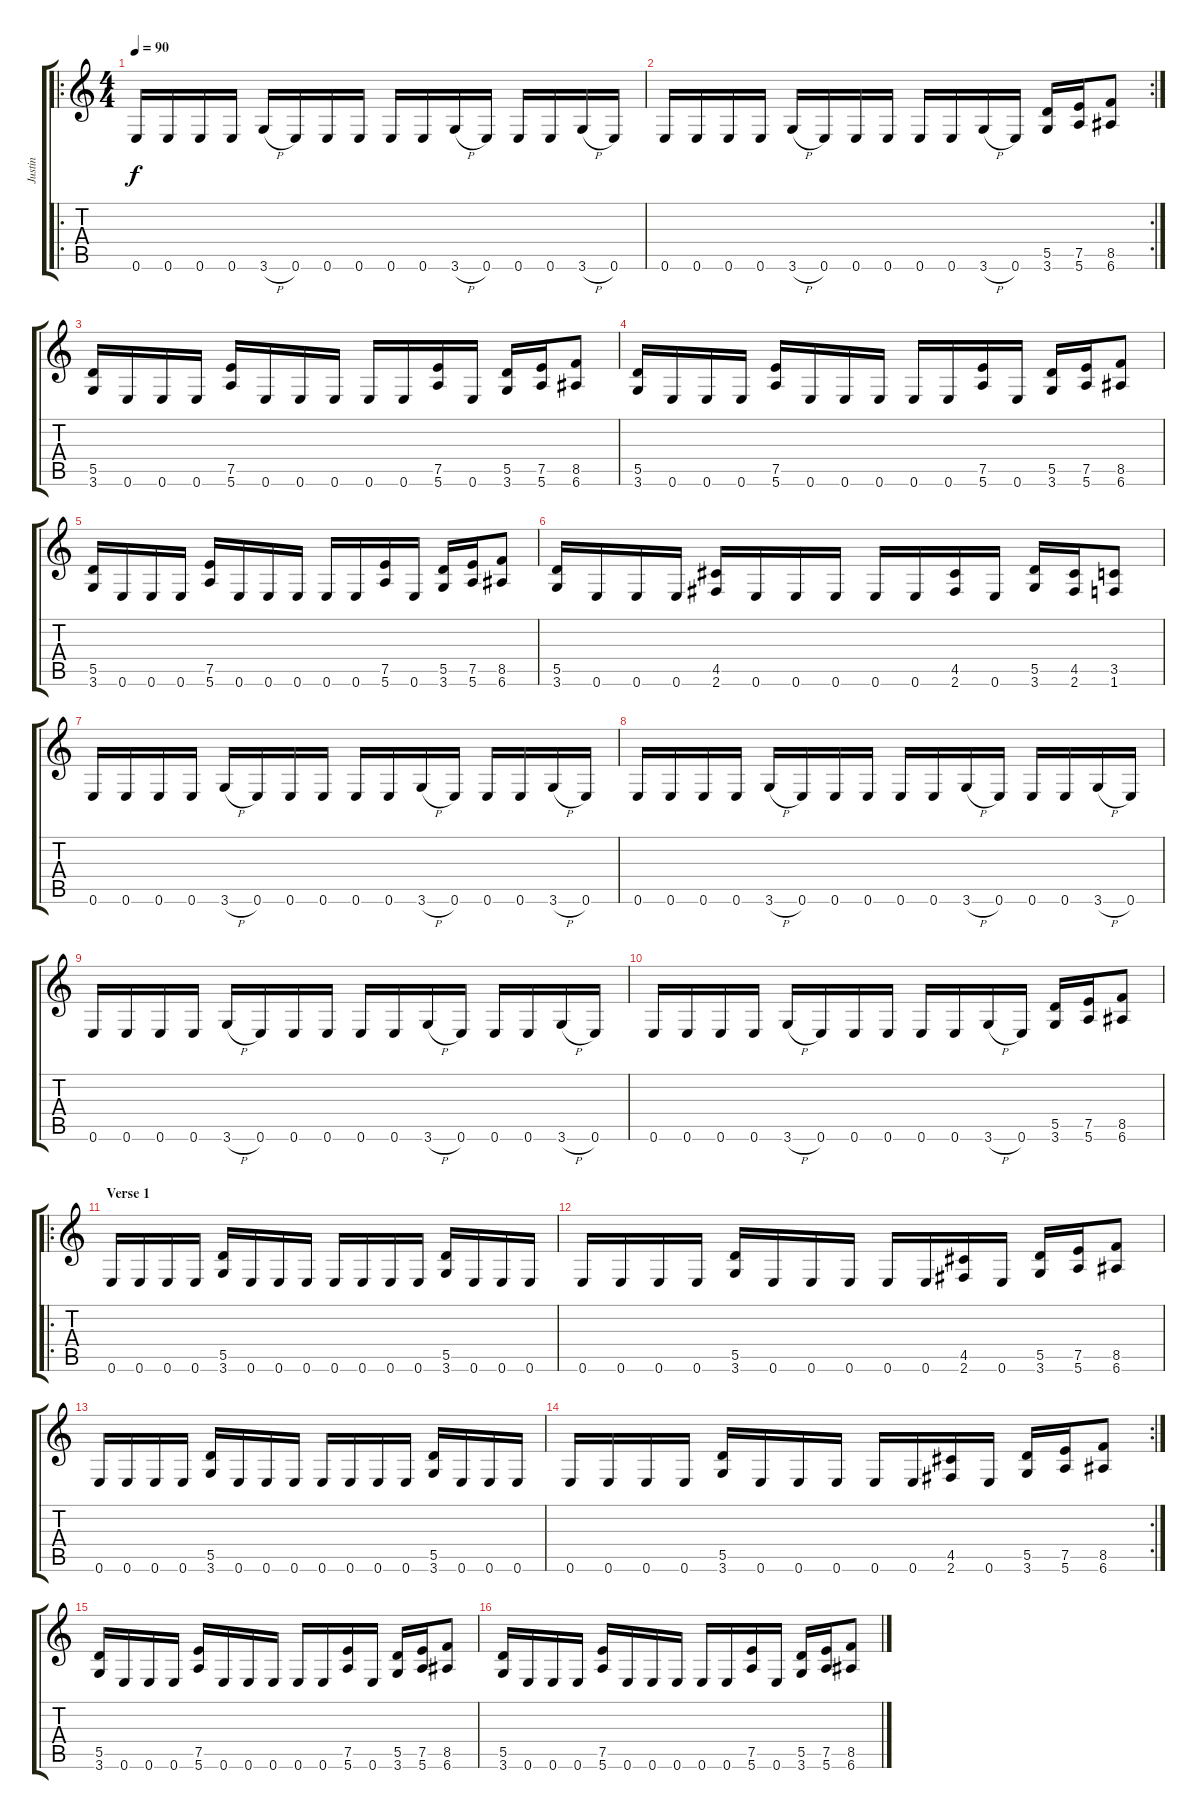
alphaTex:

\track ("Justin" "Justin") {instrument overdrivenguitar}
\staff {score tabs}
\tuning (E4 B3 G3 D3 A2 E2) {hide}
\ro
\ts (4 4)
\tempo 90
\clef g2
\ks c
0.6.16{txt "" dy f instrument overdrivenguitar} 0.6.16 0.6.16 0.6.16 3.6{h}.16 0.6.16 0.6.16 0.6.16 0.6.16 0.6.16 3.6{h}.16 0.6.16 0.6.16 0.6.16 3.6{h}.16 0.6.16 |
\rc 2
0.6.16 0.6.16 0.6.16 0.6.16 3.6{h}.16 0.6.16 0.6.16 0.6.16 0.6.16 0.6.16 3.6{h}.16 0.6.16 (5.5 3.6).16 (7.5 5.6).16 (8.5 6.6).8 |
(5.5 3.6).16 0.6.16 0.6.16 0.6.16 (7.5 5.6).16 0.6.16 0.6.16 0.6.16 0.6.16 0.6.16 (7.5 5.6).16 0.6.16 (5.5 3.6).16 (7.5 5.6).16 (8.5 6.6).8 |
(5.5 3.6).16 0.6.16 0.6.16 0.6.16 (7.5 5.6).16 0.6.16 0.6.16 0.6.16 0.6.16 0.6.16 (7.5 5.6).16 0.6.16 (5.5 3.6).16 (7.5 5.6).16 (8.5 6.6).8 |
(5.5 3.6).16 0.6.16 0.6.16 0.6.16 (7.5 5.6).16 0.6.16 0.6.16 0.6.16 0.6.16 0.6.16 (7.5 5.6).16 0.6.16 (5.5 3.6).16 (7.5 5.6).16 (8.5 6.6).8 |
(5.5 3.6).16 0.6.16 0.6.16 0.6.16 (4.5 2.6).16 0.6.16 0.6.16 0.6.16 0.6.16 0.6.16 (4.5 2.6).16 0.6.16 (5.5 3.6).16 (4.5 2.6).16 (3.5 1.6).8 |
0.6.16 0.6.16 0.6.16 0.6.16 3.6{h}.16 0.6.16 0.6.16 0.6.16 0.6.16 0.6.16 3.6{h}.16 0.6.16 0.6.16 0.6.16 3.6{h}.16 0.6.16 |
0.6.16 0.6.16 0.6.16 0.6.16 3.6{h}.16 0.6.16 0.6.16 0.6.16 0.6.16 0.6.16 3.6{h}.16 0.6.16 0.6.16 0.6.16 3.6{h}.16 0.6.16 |
0.6.16 0.6.16 0.6.16 0.6.16 3.6{h}.16 0.6.16 0.6.16 0.6.16 0.6.16 0.6.16 3.6{h}.16 0.6.16 0.6.16 0.6.16 3.6{h}.16 0.6.16 |
0.6.16 0.6.16 0.6.16 0.6.16 3.6{h}.16 0.6.16 0.6.16 0.6.16 0.6.16 0.6.16 3.6{h}.16 0.6.16 (5.5 3.6).16 (7.5 5.6).16 (8.5 6.6).8 |
\ro
\section ("" "Verse 1")
0.6.16 0.6.16 0.6.16 0.6.16 (5.5 3.6).16 0.6.16 0.6.16 0.6.16 0.6.16 0.6.16 0.6.16 0.6.16 (5.5 3.6).16 0.6.16 0.6.16 0.6.16 |
0.6.16 0.6.16 0.6.16 0.6.16 (5.5 3.6).16 0.6.16 0.6.16 0.6.16 0.6.16 0.6.16 (4.5 2.6).16 0.6.16 (5.5 3.6).16 (7.5 5.6).16 (8.5 6.6).8 |
0.6.16 0.6.16 0.6.16 0.6.16 (5.5 3.6).16 0.6.16 0.6.16 0.6.16 0.6.16 0.6.16 0.6.16 0.6.16 (5.5 3.6).16 0.6.16 0.6.16 0.6.16 |
\rc 2
0.6.16 0.6.16 0.6.16 0.6.16 (5.5 3.6).16 0.6.16 0.6.16 0.6.16 0.6.16 0.6.16 (4.5 2.6).16 0.6.16 (5.5 3.6).16 (7.5 5.6).16 (8.5 6.6).8 |
(5.5 3.6).16 0.6.16 0.6.16 0.6.16 (7.5 5.6).16 0.6.16 0.6.16 0.6.16 0.6.16 0.6.16 (7.5 5.6).16 0.6.16 (5.5 3.6).16 (7.5 5.6).16 (8.5 6.6).8 |
(5.5 3.6).16 0.6.16 0.6.16 0.6.16 (7.5 5.6).16 0.6.16 0.6.16 0.6.16 0.6.16 0.6.16 (7.5 5.6).16 0.6.16 (5.5 3.6).16 (7.5 5.6).16 (8.5 6.6).8
